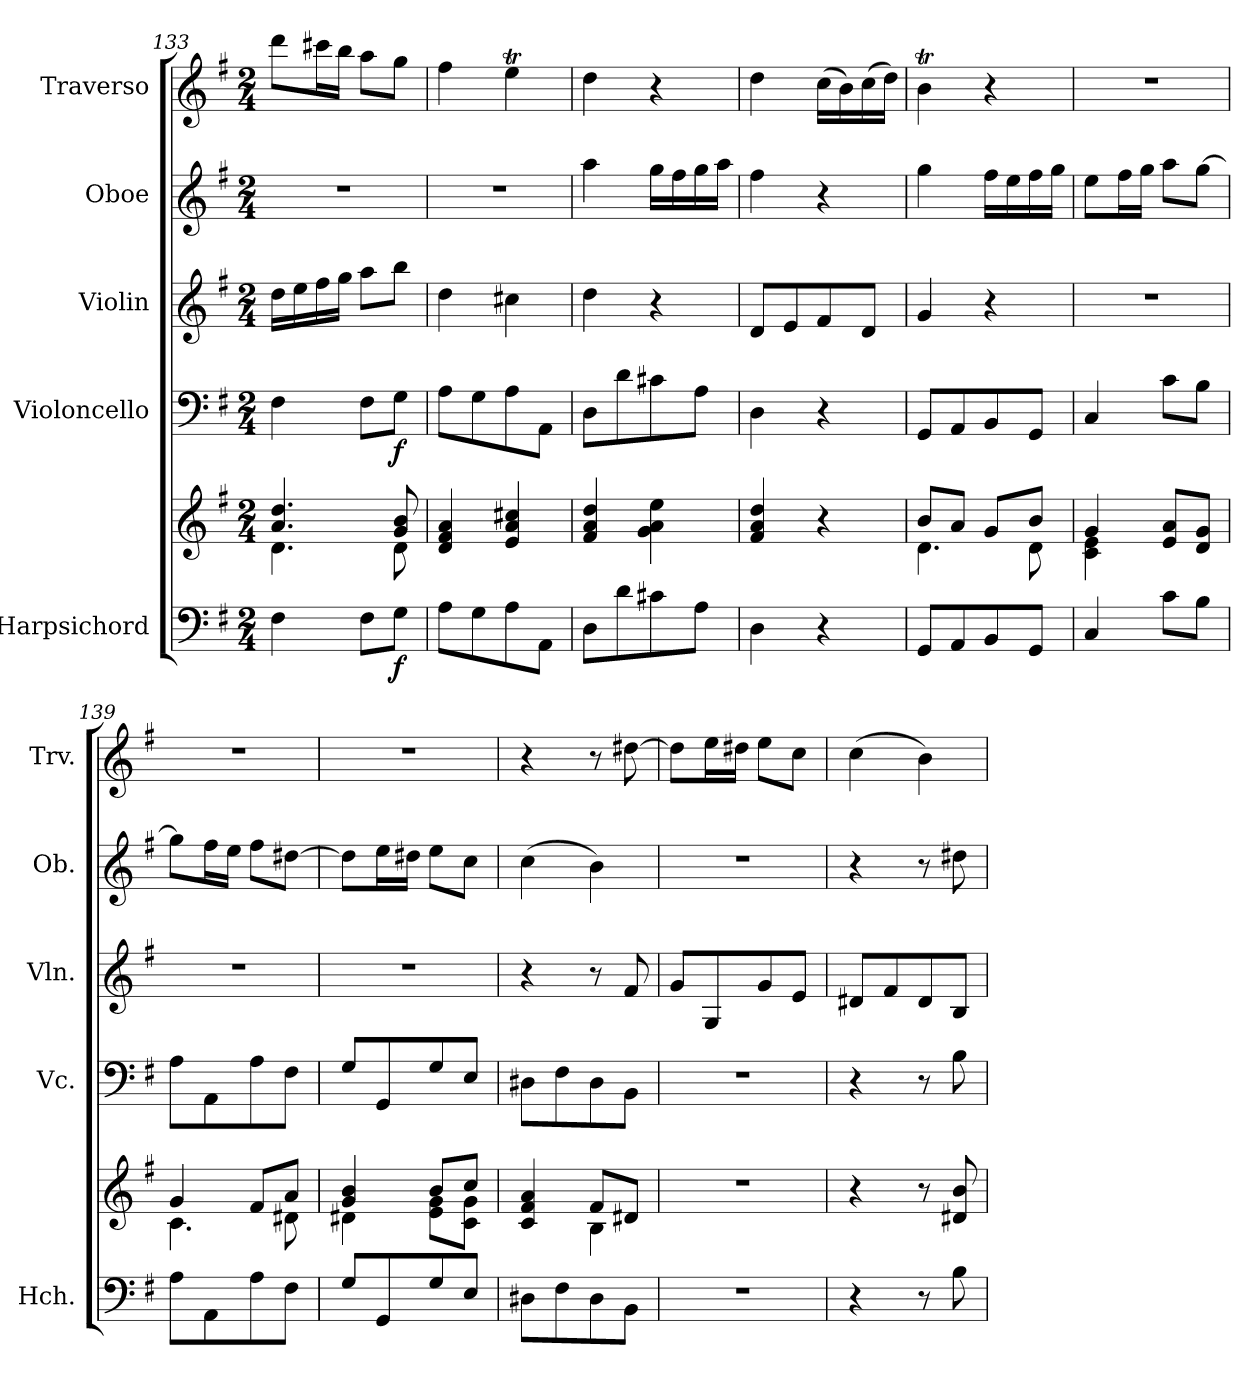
**kern	**kern	**dynam	**kern	**dynam	**kern	**kern	**kern
*part5	*part5	*part5	*part4	*part4	*part3	*part2	*part1
*staff6	*staff5	*staff5/6	*staff4	*staff4	*staff3	*staff2	*staff1
*I"Harpsichord	*	*	*I"Violoncello	*	*I"Violin	*I"Oboe	*I"Traverso
*I'Hch.	*	*	*I'Vc.	*	*I'Vln.	*I'Ob.	*I'Trv.
*clefF4	*clefG2	*	*clefF4	*	*clefG2	*clefG2	*clefG2
*k[f#]	*k[f#]	*	*k[f#]	*	*k[f#]	*k[f#]	*k[f#]
*M2/4	*M2/4	*	*M2/4	*	*M2/4	*M2/4	*M2/4
=133	=133	=133	=133	=133	=133	=133	=133
*	*^	*	*	*	*	*	*
4F#\	4.a/ 4.dd/	4.d\	.	4F#\	.	16dd\LL	2r	8ddd\L
.	.	.	.	.	.	16ee\	.	.
.	.	.	.	.	.	16ff#\	.	16ccc#X\L
.	.	.	.	.	.	16gg\JJ	.	16bb\JJ
8F#\L	.	.	.	8F#\L	.	8aa\L	.	8aa\L
!	!	!	!LO:DY:b=2	!	!LO:DY:b	!	!	!
8G\J	8g/ 8b/	8d\	f	8G\J	f	8bb\J	.	8gg\J
*	*v	*v	*	*	*	*	*	*
=134	=134	=134	=134	=134	=134	=134	=134
8A\L	4d/ 4f#/ 4a/	.	8A\L	.	4dd\	2r	4ff#\
8G\	.	.	8G\	.	.	.	.
8A\	4e/ 4a/ 4cc#X/	.	8A\	.	4cc#X\	.	4eeT\
8AA\J	.	.	8AA\J	.	.	.	.
=135	=135	=135	=135	=135	=135	=135	=135
8D\L	4f#/ 4a/ 4dd/	.	8D\L	.	4dd\	4aa\	4dd\
8d\	.	.	8d\	.	.	.	.
8c#X\	4g\ 4a\ 4ee\	.	8c#X\	.	4r	16gg\LL	4r
.	.	.	.	.	.	16ff#\	.
8A\J	.	.	8A\J	.	.	16gg\	.
.	.	.	.	.	.	16aa\JJ	.
=136	=136	=136	=136	=136	=136	=136	=136
4D\	4f#/ 4a/ 4dd/	.	4D\	.	8d/L	4ff#\	4dd\
.	.	.	.	.	8e/	.	.
4r	4r	.	4r	.	8f#/	4r	(16cc\LL
.	.	.	.	.	.	.	16b\)
.	.	.	.	.	8d/J	.	(16cc\
.	.	.	.	.	.	.	16dd\JJ)
=137	=137	=137	=137	=137	=137	=137	=137
*	*^	*	*	*	*	*	*
8GG/L	8b/L	4.d\	.	8GG/L	.	4g/	4gg\	4bt\
8AA/	8a/J	.	.	8AA/	.	.	.	.
8BB/	8g/L	.	.	8BB/	.	4r	16ff#\LL	4r
.	.	.	.	.	.	.	16ee\	.
8GG/J	8b/J	8d\	.	8GG/J	.	.	16ff#\	.
.	.	.	.	.	.	.	16gg\JJ	.
=138	=138	=138	=138	=138	=138	=138	=138	=138
4C/	4g/	4c\ 4e\	.	4C/	.	2r	8ee\L	2r
.	.	.	.	.	.	.	16ff#\L	.
.	.	.	.	.	.	.	16gg\JJ	.
8c\L	8e/ 8a/L	4ryy	.	8c\L	.	.	8aa\L	.
8B\J	8d/ 8g/J	.	.	8B\J	.	.	[8gg\J	.
!!LO:PB:g=z
=139	=139	=139	=139	=139	=139	=139	=139	=139
8A\L	4g/	4.c\	.	8A\L	.	2r	8gg\L]	2r
8AA\	.	.	.	8AA\	.	.	16ff#\L	.
.	.	.	.	.	.	.	16ee\JJ	.
8A\	8f#/L	.	.	8A\	.	.	8ff#\L	.
8F#\J	8a/J	8d#X\	.	8F#\J	.	.	[8dd#X\J	.
=140	=140	=140	=140	=140	=140	=140	=140	=140
8G/L	4g/ 4b/	4d#X\	.	8G/L	.	2r	8dd#\L]	2r
8GG/	.	.	.	8GG/	.	.	16ee\L	.
.	.	.	.	.	.	.	16dd#X\JJ	.
8G/	8b/L	8e\ 8g\L	.	8G/	.	.	8ee\L	.
8E/J	8cc/J	8c\ 8g\J	.	8E/J	.	.	8cc\J	.
=141	=141	=141	=141	=141	=141	=141	=141	=141
8D#X\L	4c/ 4f#/ 4a/	4ryy	.	8D#X\L	.	4r	(4cc\	4r
8F#\	.	.	.	8F#\	.	.	.	.
8D#\	8f#/L	4B\	.	8D#\	.	8r	4b\)	8r
8BB\J	8d#X/J	.	.	8BB\J	.	8f#/	.	[8dd#X\
*	*v	*v	*	*	*	*	*	*
=142	=142	=142	=142	=142	=142	=142	=142
2r	2r	.	2r	.	8g/L	2r	8dd#\L]
.	.	.	.	.	8G/	.	16ee\L
.	.	.	.	.	.	.	16dd#X\JJ
.	.	.	.	.	8g/	.	8ee\L
.	.	.	.	.	8e/J	.	8cc\J
=143	=143	=143	=143	=143	=143	=143	=143
4r	4r	.	4r	.	8d#X/L	4r	(4cc\
.	.	.	.	.	8f#/	.	.
8r	8r	.	8r	.	8d#/	8r	4b\)
8B\	8d#X/ 8b/	.	8B\	.	8B/J	8dd#X\	.
=	=	=	=	=	=	=	=
*-	*-	*-	*-	*-	*-	*-	*-
